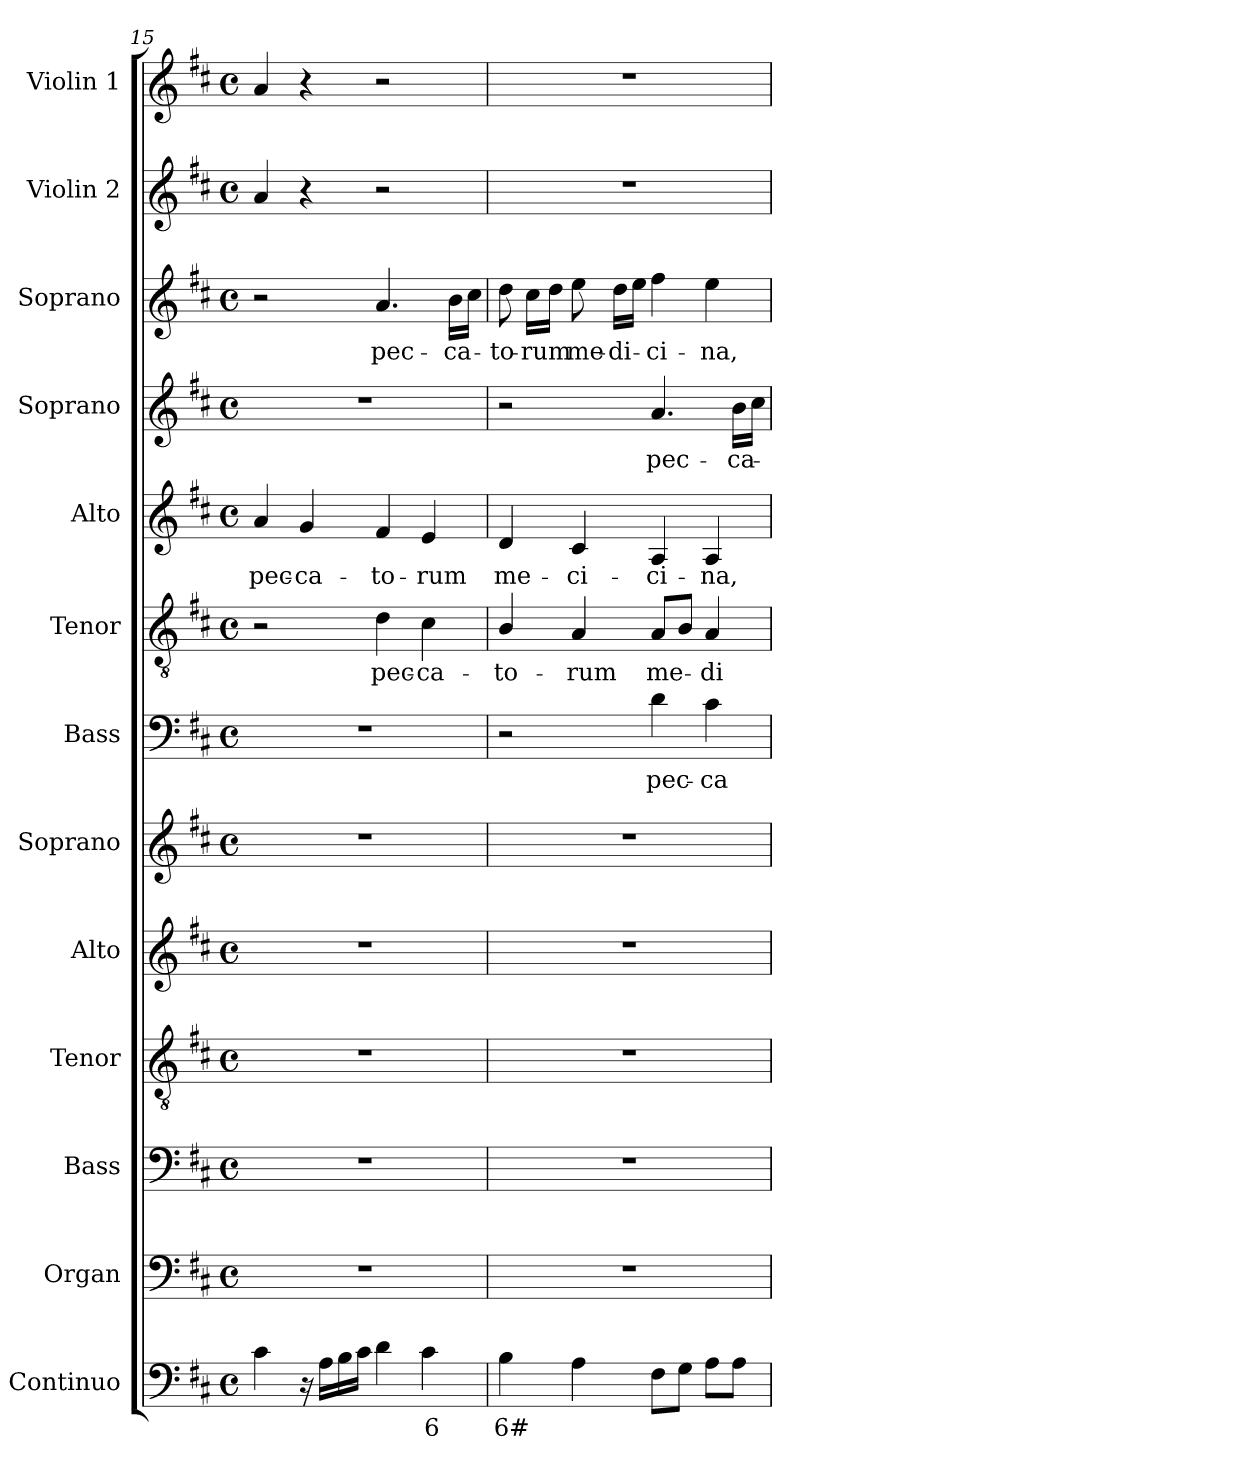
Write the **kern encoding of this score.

**kern	**text	**kern	**kern	**kern	**kern	**kern	**kern	**text	**kern	**text	**kern	**text	**kern	**text	**kern	**text	**kern	**kern
*part13	*part13	*part12	*part11	*part10	*part9	*part8	*part7	*part7	*part6	*part6	*part5	*part5	*part4	*part4	*part3	*part3	*part2	*part1
*staff13	*staff13	*staff12	*staff11	*staff10	*staff9	*staff8	*staff7	*staff7	*staff6	*staff6	*staff5	*staff5	*staff4	*staff4	*staff3	*staff3	*staff2	*staff1
*I"Continuo	*	*I"Organ	*I"Bass	*I"Tenor	*I"Alto	*I"Soprano	*I"Bass	*	*I"Tenor	*	*I"Alto	*	*I"Soprano	*	*I"Soprano	*	*I"Violin 2	*I"Violin 1
*I'Cont.	*	*I'Org.	*I'B.	*I'T.	*I'A.	*I'S.	*I'B.	*	*I'T.	*	*I'A.	*	*I'S.	*	*I'S.	*	*I'Vln. 2	*I'Vln. 1
*clefF4	*	*clefF4	*clefF4	*clefGv2	*clefG2	*clefG2	*clefF4	*	*clefGv2	*	*clefG2	*	*clefG2	*	*clefG2	*	*clefG2	*clefG2
*	*	*	*	*ITrd7c12	*	*	*	*	*ITrd7c12	*	*	*	*	*	*	*	*	*
*k[f#c#]	*	*k[f#c#]	*k[f#c#]	*k[f#c#]	*k[f#c#]	*k[f#c#]	*k[f#c#]	*	*k[f#c#]	*	*k[f#c#]	*	*k[f#c#]	*	*k[f#c#]	*	*k[f#c#]	*k[f#c#]
*D:	*	*D:	*D:	*D:	*D:	*D:	*D:	*	*D:	*	*D:	*	*D:	*	*D:	*	*D:	*D:
*M4/4	*	*M4/4	*M4/4	*M4/4	*M4/4	*M4/4	*M4/4	*	*M4/4	*	*M4/4	*	*M4/4	*	*M4/4	*	*M4/4	*M4/4
*met(c)	*	*met(c)	*met(c)	*met(c)	*met(c)	*met(c)	*met(c)	*	*met(c)	*	*met(c)	*	*met(c)	*	*met(c)	*	*met(c)	*met(c)
=15	=15	=15	=15	=15	=15	=15	=15	=15	=15	=15	=15	=15	=15	=15	=15	=15	=15	=15
!	!	!	!	!	!	!	!	!	!	!	!	!LO:LY:b:color=#000000	!	!	!	!	!	!
4c#i\	.	1r	1r	1r	1r	1r	1r	.	2r	.	4ai/	pec-	1r	.	2r	.	4ai/	4ai/
!	!	!	!	!	!	!	!	!	!	!	!	!LO:LY:b:color=#000000	!	!	!	!	!	!
16r	.	.	.	.	.	.	.	.	.	.	4gi/	-ca-	.	.	.	.	4r	4r
16Ai\LL	.	.	.	.	.	.	.	.	.	.	.	.	.	.	.	.	.	.
16Bi\	.	.	.	.	.	.	.	.	.	.	.	.	.	.	.	.	.	.
16c#i\JJ	.	.	.	.	.	.	.	.	.	.	.	.	.	.	.	.	.	.
!	!	!	!	!	!	!	!	!	!	!LO:LY:b:color=#000000	!	!	!	!	!	!	!	!
!	!	!	!	!	!	!	!	!	!	!	!	!LO:LY:b:color=#000000	!	!	!	!	!	!
!	!	!	!	!	!	!	!	!	!	!	!	!	!	!	!	!LO:LY:b:color=#000000	!	!
4di\	.	.	.	.	.	.	.	.	4Di\	pec-	4f#i/	-to-	.	.	4.ai/	pec-	2r	2r
!	!LO:LY:b:color=#000000	!	!	!	!	!	!	!	!	!	!	!	!	!	!	!	!	!
!	!	!	!	!	!	!	!	!	!	!LO:LY:b:color=#000000	!	!	!	!	!	!	!	!
!	!	!	!	!	!	!	!	!	!	!	!	!LO:LY:b:color=#000000	!	!	!	!	!	!
4c#i\	6	.	.	.	.	.	.	.	4C#i\	-ca-	4ei/	-rum	.	.	.	.	.	.
!	!	!	!	!	!	!	!	!	!	!	!	!	!	!	!	!LO:LY:b:color=#000000	!	!
.	.	.	.	.	.	.	.	.	.	.	.	.	.	.	16bi\LL	-ca-	.	.
.	.	.	.	.	.	.	.	.	.	.	.	.	.	.	16cc#i\JJ	.	.	.
=16	=16	=16	=16	=16	=16	=16	=16	=16	=16	=16	=16	=16	=16	=16	=16	=16	=16	=16
!	!LO:LY:b:color=#000000	!	!	!	!	!	!	!	!	!	!	!	!	!	!	!	!	!
!	!	!	!	!	!	!	!	!	!	!LO:LY:b:color=#000000	!	!	!	!	!	!	!	!
!	!	!	!	!	!	!	!	!	!	!	!	!LO:LY:b:color=#000000	!	!	!	!	!	!
!	!	!	!	!	!	!	!	!	!	!	!	!	!	!	!	!LO:LY:b:color=#000000	!	!
4Bi\	6#	1r	1r	1r	1r	1r	2r	.	4BBi/	-to-	4di/	me-	2r	.	8ddi\	-to-	1r	1r
!	!	!	!	!	!	!	!	!	!	!	!	!	!	!	!	!LO:LY:b:color=#000000	!	!
.	.	.	.	.	.	.	.	.	.	.	.	.	.	.	16cc#i\LL	-rum	.	.
.	.	.	.	.	.	.	.	.	.	.	.	.	.	.	16ddi\JJ	.	.	.
!	!	!	!	!	!	!	!	!	!	!LO:LY:b:color=#000000	!	!	!	!	!	!	!	!
!	!	!	!	!	!	!	!	!	!	!	!	!LO:LY:b:color=#000000	!	!	!	!	!	!
!	!	!	!	!	!	!	!	!	!	!	!	!	!	!	!	!LO:LY:b:color=#000000	!	!
4Ai\	.	.	.	.	.	.	.	.	4AAi/	-rum	4c#i/	-ci-	.	.	8eei\	me-	.	.
!	!	!	!	!	!	!	!	!	!	!	!	!	!	!	!	!LO:LY:b:color=#000000	!	!
.	.	.	.	.	.	.	.	.	.	.	.	.	.	.	16ddi\LL	-di-	.	.
.	.	.	.	.	.	.	.	.	.	.	.	.	.	.	16eei\JJ	.	.	.
!	!	!	!	!	!	!	!	!LO:LY:b:color=#000000	!	!	!	!	!	!	!	!	!	!
!	!	!	!	!	!	!	!	!	!	!LO:LY:b:color=#000000	!	!	!	!	!	!	!	!
!	!	!	!	!	!	!	!	!	!	!	!	!LO:LY:b:color=#000000	!	!	!	!	!	!
!	!	!	!	!	!	!	!	!	!	!	!	!	!	!LO:LY:b:color=#000000	!	!	!	!
!	!	!	!	!	!	!	!	!	!	!	!	!	!	!	!	!LO:LY:b:color=#000000	!	!
8F#i\L	.	.	.	.	.	.	4di\	pec-	8AAi/L	me-	4Ai/	-ci-	4.ai/	pec-	4ff#i\	-ci-	.	.
8Gi\J	.	.	.	.	.	.	.	.	8BBi/J	.	.	.	.	.	.	.	.	.
!	!	!	!	!	!	!	!	!LO:LY:b:color=#000000	!	!	!	!	!	!	!	!	!	!
!	!	!	!	!	!	!	!	!	!	!LO:LY:b:color=#000000	!	!	!	!	!	!	!	!
!	!	!	!	!	!	!	!	!	!	!	!	!LO:LY:b:color=#000000	!	!	!	!	!	!
!	!	!	!	!	!	!	!	!	!	!	!	!	!	!	!	!LO:LY:b:color=#000000	!	!
8Ai\L	.	.	.	.	.	.	4c#i\	-ca-	4AAi/	-di-	4Ai/	-na,	.	.	4eei\	-na,	.	.
!	!	!	!	!	!	!	!	!	!	!	!	!	!	!LO:LY:b:color=#000000	!	!	!	!
8Ai\J	.	.	.	.	.	.	.	.	.	.	.	.	16bi\LL	-ca-	.	.	.	.
.	.	.	.	.	.	.	.	.	.	.	.	.	16cc#i\JJ	.	.	.	.	.
=	=	=	=	=	=	=	=	=	=	=	=	=	=	=	=	=	=	=
*-	*-	*-	*-	*-	*-	*-	*-	*-	*-	*-	*-	*-	*-	*-	*-	*-	*-	*-
